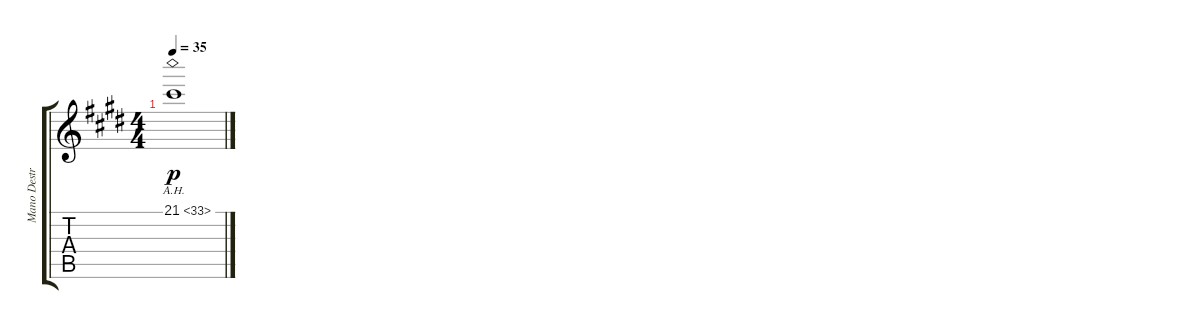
\track ("Mano Destra" "Mano Destr") {instrument acousticgrandpiano}
\staff {score tabs}
\tuning (E4 B3 G3 D3 A2 E2) {hide}
\ts (4 4)
\tempo 35
\clef g2
\ks e
21.1{ah 12}.1{dy p}
